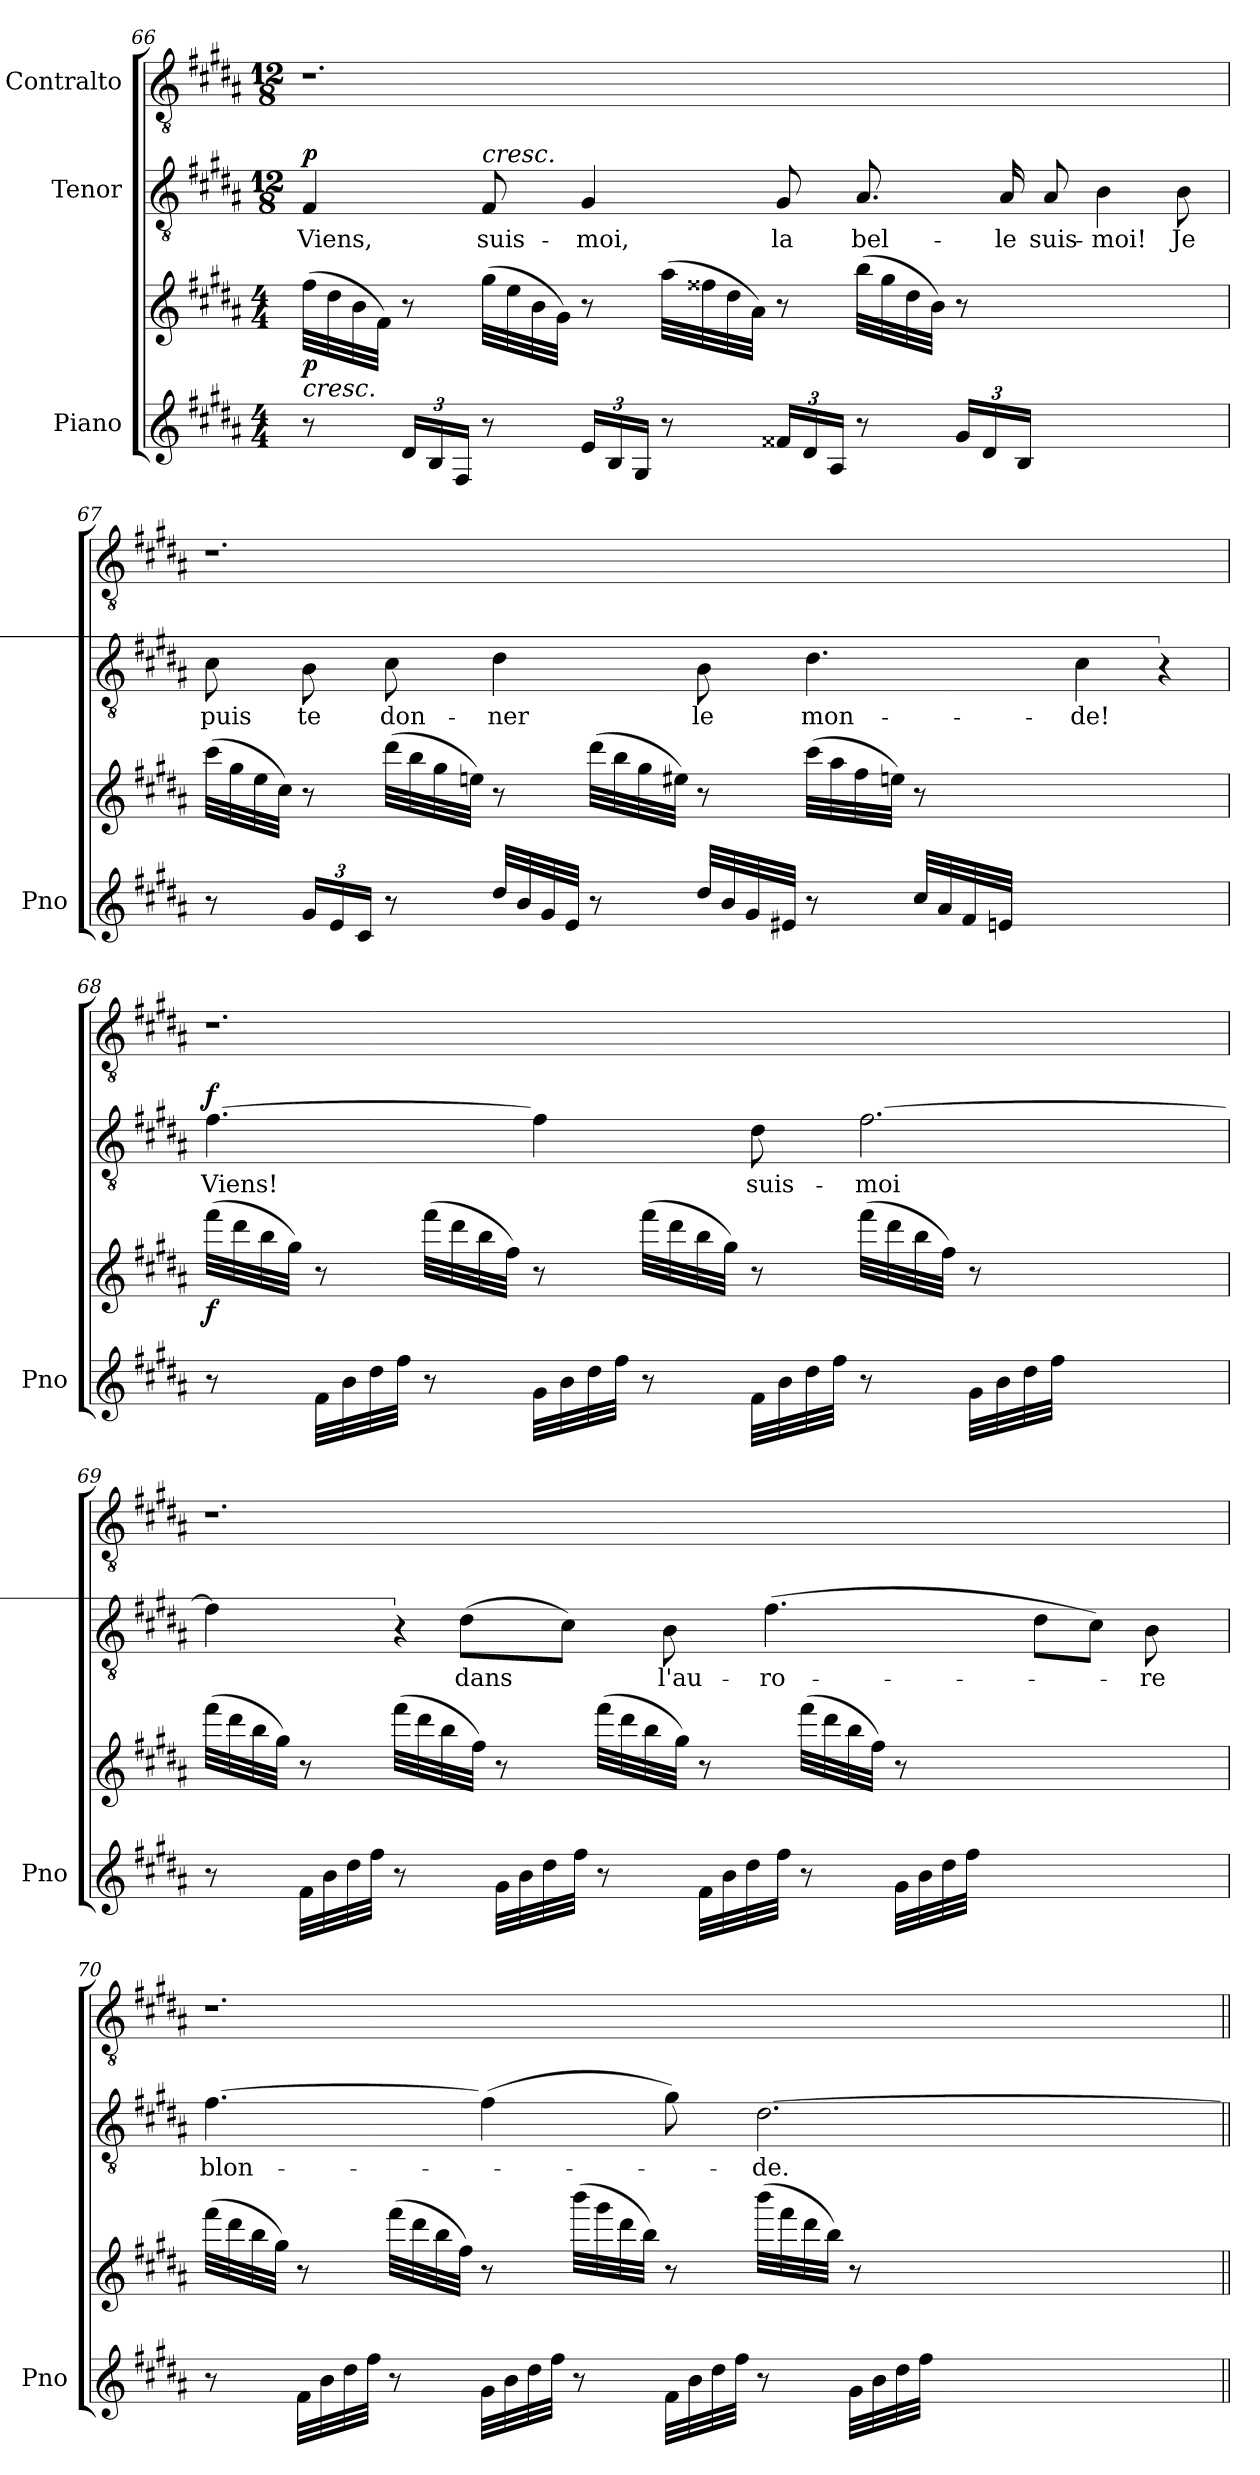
**kern	**kern	**dynam	**kern	**text	**dynam	**kern
*part3	*part3	*part3	*part2	*part2	*part2	*part1
*staff4	*staff3	*staff3/4	*staff2	*staff2	*staff2	*staff1
*I"Piano	*	*	*I"Tenor	*	*	*I"Contralto
*I'Pno	*	*	*	*	*	*
!!LO:LB:g=z
*clefG2	*clefG2	*	*clefGv2	*	*	*clefGv2
*k[f#c#g#d#a#]	*k[f#c#g#d#a#]	*	*k[f#c#g#d#a#]	*	*	*k[f#c#g#d#a#]
*M4/4	*M4/4	*	*M12/8	*	*	*M12/8
=66	=66	=66	=66	=66	=66	=66
!	!LO:TX:b:i:t=cresc.	!	!	!	!	!
!	!	!LO:DY:b	!	!LO:LY:b	!LO:DY:a	!
8r	(32ff#\LLL	p	4F#/	Viens,	p	1.r
.	32dd#\	.	.	.	.	.
.	32b\	.	.	.	.	.
.	32f#\JJJ)	.	.	.	.	.
*Xbrackettup	*	*	*	*	*	*
24d#/LL	8r	.	.	.	.	.
24B/	.	.	.	.	.	.
24F#/JJ	.	.	.	.	.	.
!	!	!	!LO:TX:a:i:t=cresc.	!	!	!
!	!	!	!	!LO:LY:b	!	!
8r	(32gg#\LLL	.	8F#/	suis-	.	.
.	32ee\	.	.	.	.	.
.	32b\	.	.	.	.	.
.	32g#\JJJ)	.	.	.	.	.
!	!	!	!	!LO:LY:b	!	!
24e/LL	8r	.	4G#/	-moi,	.	.
24B/	.	.	.	.	.	.
24G#/JJ	.	.	.	.	.	.
8r	(32aa#\LLL	.	.	.	.	.
.	32ff##X\	.	.	.	.	.
.	32dd#\	.	.	.	.	.
.	32a#\JJJ)	.	.	.	.	.
!	!	!	!	!LO:LY:b	!	!
24f##X/LL	8r	.	8G#/	la	.	.
24d#/	.	.	.	.	.	.
24A#/JJ	.	.	.	.	.	.
!	!	!	!	!LO:LY:b	!	!
8r	(32bb\LLL	.	8.A#/	bel-	.	.
.	32gg#\	.	.	.	.	.
.	32dd#\	.	.	.	.	.
.	32b\JJJ)	.	.	.	.	.
24g#/LL	8r	.	.	.	.	.
24d#/	.	.	.	.	.	.
!	!	!	!	!LO:LY:b	!	!
.	.	.	16A#/	-le	.	.
24B/JJ	.	.	.	.	.	.
!	!	!	!	!LO:LY:b	!	!
2ryy	2ryy	.	8A#/	suis-	.	.
!	!	!	!	!LO:LY:b	!	!
.	.	.	4B\	-moi!	.	.
!	!	!	!	!LO:LY:b	!	!
.	.	.	8B\	Je	.	.
!!LO:LB:g=z
=67	=67	=67	=67	=67	=67	=67
!	!	!	!	!LO:LY:b	!	!
8r	(32ccc#\LLL	.	8c#\	puis	.	1.r
.	32gg#\	.	.	.	.	.
.	32ee\	.	.	.	.	.
.	32cc#\JJJ)	.	.	.	.	.
!	!	!	!	!LO:LY:b	!	!
24g#/LL	8r	.	8B\	te	.	.
24e/	.	.	.	.	.	.
24c#/JJ	.	.	.	.	.	.
!	!	!	!	!LO:LY:b	!	!
8r	(32ddd#\LLL	.	8c#\	don-	.	.
.	32bb\	.	.	.	.	.
.	32gg#\	.	.	.	.	.
.	32een\JJJ)	.	.	.	.	.
!	!	!	!	!LO:LY:b	!	!
32dd#/LLL	8r	.	4d#\	-ner	.	.
32b/	.	.	.	.	.	.
32g#/	.	.	.	.	.	.
32e/JJJ	.	.	.	.	.	.
8r	(32ddd#\LLL	.	.	.	.	.
.	32bb\	.	.	.	.	.
.	32gg#\	.	.	.	.	.
.	32ee#X\JJJ)	.	.	.	.	.
!	!	!	!	!LO:LY:b	!	!
32dd#/LLL	8r	.	8B\	le	.	.
32b/	.	.	.	.	.	.
32g#/	.	.	.	.	.	.
32e#X/JJJ	.	.	.	.	.	.
!	!	!	!	!LO:LY:b	!	!
8r	(32ccc#\LLL	.	4.d#\	mon-	.	.
.	32aa#\	.	.	.	.	.
.	32ff#\	.	.	.	.	.
.	32een\JJJ)	.	.	.	.	.
32cc#/LLL	8r	.	.	.	.	.
32a#/	.	.	.	.	.	.
32f#/	.	.	.	.	.	.
32en/JJJ	.	.	.	.	.	.
2ryy	2ryy	.	.	.	.	.
!	!	!	!	!LO:LY:b	!	!
.	.	.	4c#\	-de!	.	.
!	!	!	!LO:N:vis=8	!	!	!
.	.	.	12r	.	.	.
.	.	.	24ryy	.	.	.
!!LO:LB:g=z
=68	=68	=68	=68	=68	=68	=68
!	!	!LO:DY:b	!	!LO:LY:b	!LO:DY:a	!
8r	(32fff#\LLL	f	[4.f#\	Viens!	f	1.r
.	32ddd#\	.	.	.	.	.
.	32bb\	.	.	.	.	.
.	32gg#\JJJ)	.	.	.	.	.
32f#\LLL	8r	.	.	.	.	.
32b\	.	.	.	.	.	.
32dd#\	.	.	.	.	.	.
32ff#\JJJ	.	.	.	.	.	.
8r	(32fff#\LLL	.	.	.	.	.
.	32ddd#\	.	.	.	.	.
.	32bb\	.	.	.	.	.
.	32ff#\JJJ)	.	.	.	.	.
32g#\LLL	8r	.	4f#\]	.	.	.
32b\	.	.	.	.	.	.
32dd#\	.	.	.	.	.	.
32ff#\JJJ	.	.	.	.	.	.
8r	(32fff#\LLL	.	.	.	.	.
.	32ddd#\	.	.	.	.	.
.	32bb\	.	.	.	.	.
.	32gg#\JJJ)	.	.	.	.	.
!	!	!	!	!LO:LY:b	!	!
32f#\LLL	8r	.	8d#\	suis-	.	.
32b\	.	.	.	.	.	.
32dd#\	.	.	.	.	.	.
32ff#\JJJ	.	.	.	.	.	.
!	!	!	!	!LO:LY:b	!	!
8r	(32fff#\LLL	.	[2.f#\	-moi	.	.
.	32ddd#\	.	.	.	.	.
.	32bb\	.	.	.	.	.
.	32ff#\JJJ)	.	.	.	.	.
32g#\LLL	8r	.	.	.	.	.
32b\	.	.	.	.	.	.
32dd#\	.	.	.	.	.	.
32ff#\JJJ	.	.	.	.	.	.
2ryy	2ryy	.	.	.	.	.
!!LO:PB:g=z
=69	=69	=69	=69	=69	=69	=69
8r	(32fff#\LLL	.	4f#\]	.	.	1.r
.	32ddd#\	.	.	.	.	.
.	32bb\	.	.	.	.	.
.	32gg#\JJJ)	.	.	.	.	.
32f#\LLL	8r	.	.	.	.	.
32b\	.	.	.	.	.	.
32dd#\	.	.	.	.	.	.
32ff#\JJJ	.	.	.	.	.	.
!	!	!	!LO:N:vis=8	!	!	!
8r	(32fff#\LLL	.	12r	.	.	.
.	32ddd#\	.	.	.	.	.
.	32bb\	.	.	.	.	.
!	!	!	!	!LO:LY:b	!	!
.	.	.	(8d#\L	dans	.	.
.	32ff#\JJJ)	.	.	.	.	.
32g#\LLL	8r	.	.	.	.	.
32b\	.	.	.	.	.	.
32dd#\	.	.	.	.	.	.
.	.	.	8c#\J)	.	.	.
32ff#\JJJ	.	.	.	.	.	.
8r	(32fff#\LLL	.	.	.	.	.
.	32ddd#\	.	.	.	.	.
.	32bb\	.	.	.	.	.
!	!	!	!	!LO:LY:b	!	!
.	.	.	8B\	l'au-	.	.
.	32gg#\JJJ)	.	.	.	.	.
32f#\LLL	8r	.	.	.	.	.
32b\	.	.	.	.	.	.
32dd#\	.	.	.	.	.	.
!	!	!	!	!LO:LY:b	!	!
.	.	.	(4.f#\	-ro-	.	.
32ff#\JJJ	.	.	.	.	.	.
8r	(32fff#\LLL	.	.	.	.	.
.	32ddd#\	.	.	.	.	.
.	32bb\	.	.	.	.	.
.	32ff#\JJJ)	.	.	.	.	.
32g#\LLL	8r	.	.	.	.	.
32b\	.	.	.	.	.	.
32dd#\	.	.	.	.	.	.
32ff#\JJJ	.	.	.	.	.	.
2ryy	2ryy	.	.	.	.	.
.	.	.	8d#\L	.	.	.
.	.	.	8c#\J)	.	.	.
!	!	!	!	!LO:LY:b	!	!
.	.	.	8B\	-re	.	.
.	.	.	24ryy	.	.	.
!!LO:LB:g=z
=70	=70	=70	=70	=70	=70	=70
!	!	!	!	!LO:LY:b	!	!
8r	(32fff#\LLL	.	[4.f#\	blon-	.	1.r
.	32ddd#\	.	.	.	.	.
.	32bb\	.	.	.	.	.
.	32gg#\JJJ)	.	.	.	.	.
32f#\LLL	8r	.	.	.	.	.
32b\	.	.	.	.	.	.
32dd#\	.	.	.	.	.	.
32ff#\JJJ	.	.	.	.	.	.
8r	(32fff#\LLL	.	.	.	.	.
.	32ddd#\	.	.	.	.	.
.	32bb\	.	.	.	.	.
.	32ff#\JJJ)	.	.	.	.	.
32g#\LLL	8r	.	(4f#\]	.	.	.
32b\	.	.	.	.	.	.
32dd#\	.	.	.	.	.	.
32ff#\JJJ	.	.	.	.	.	.
!	!	!LO:DY:b	!	!	!	!
!	!	!LO:DY:n=1:b	!	!	!	!
8r	(32bbb\LLL	other-dynamics f	.	.	.	.
.	32ggg#\	.	.	.	.	.
.	32ddd#\	.	.	.	.	.
.	32bb\JJJ)	.	.	.	.	.
32f#\LLL	8r	.	8g#\)	.	.	.
32b\	.	.	.	.	.	.
32dd#\	.	.	.	.	.	.
32ff#\JJJ	.	.	.	.	.	.
!	!	!	!	!LO:LY:b	!	!
8r	(32bbb\LLL	.	[2.d#\	-de.	.	.
.	32fff#\	.	.	.	.	.
.	32ddd#\	.	.	.	.	.
.	32bb\JJJ)	.	.	.	.	.
32g#\LLL	8r	.	.	.	.	.
32b\	.	.	.	.	.	.
32dd#\	.	.	.	.	.	.
32ff#\JJJ	.	.	.	.	.	.
2ryy	2ryy	.	.	.	.	.
=||	=||	=||	=||	=||	=||	=||
*-	*-	*-	*-	*-	*-	*-
